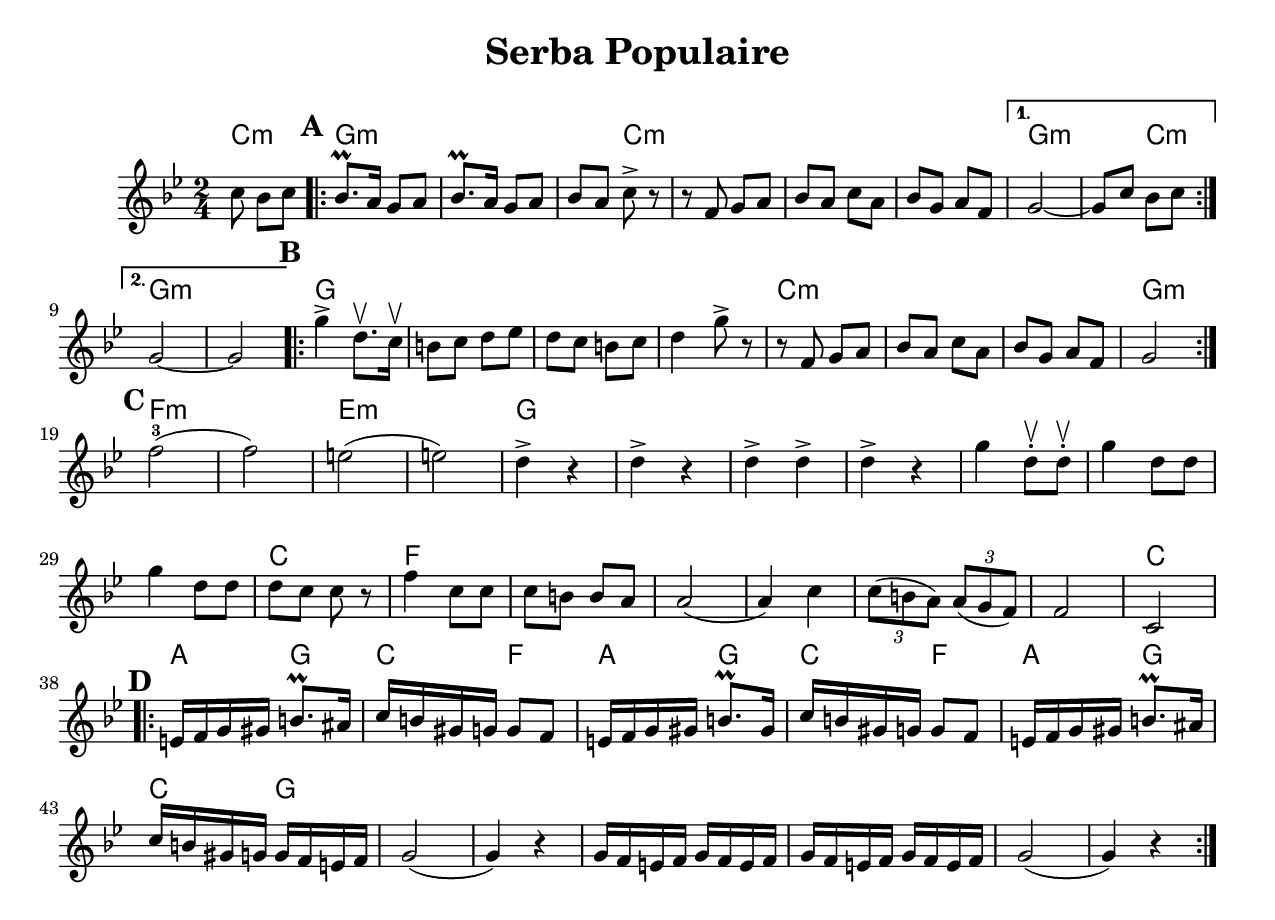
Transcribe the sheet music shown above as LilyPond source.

\version "2.18.0"
\include "english.ly"
\paper{
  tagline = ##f
  print-all-headers = ##t
  #(set-paper-size "letter")
}
date = #(strftime "%d-%m-%Y" (localtime (current-time)))

%\markup{ \italic{ " Updated " \date  }  }

%\markup{ Got something to say? }

global = {
  \clef treble
  \key g \minor
  \time 2/4
  \set Score.markFormatter = #format-mark-box-alphabet
}

%#################################### Melody ########################
melody = \relative c'' {
  \global
  \partial 8*3  c8 bf c  %lead in notes

  \repeat volta 2{
    \mark \default
    bf8.\prall a16 g8 a |
    bf8.\prall a16 g8 a |
    bf8 a c-> r

    r8 f, g a
    bf a c a
    bf g a f


  }
  \alternative{
    {g2~ g8 c bf c}
    {g2 ~ g2}
  }

  \repeat volta 2{
    \mark \default
    g'4->  d8.\upbow c16\upbow|
    b8 c d ef|
    d c b c|
    d4 g8-> r|

    r8 f, g a
    bf a c a
    bf g a f|
    g2
  }
  \break
  \mark \default
  f'2-3  (f)
  e2  (e)
  d4->r
  d4 -> r|
  d4-> d4->
  d4-> r%7 beats + r?
  g4 d8\upbow-. d\upbow-.
  g4 d8 d
  g4 d8 d|
  d8 c c r
  f4 c8 c
  c8 b b a
  a2 (a4) c|
  \tuplet 3/2{c8 (b a)} \tuplet 3/2{a8 (g f)}
  f2
  c2
  \break
  \repeat volta 2{
    \mark \default
    e16  f g gs b8.\prall as16|
    c16 b gs g g8 f
    e16 f g gs b8.\prall gs16|
    c16 b gs g g8 f
    e16 f g gs b8.\prall as16|
    c16 b gs g g f e f
    g2 (g4)r
    g16 f e f g f e f
    g16 f e f g f e f
    g2 (g4)r
  }
}
harmonies = \chordmode {
  c8*3:m g2:m g2:m g4:m
  c4*7:m
  %r2*3
  g4*3:m
  c4:m
  g2*2:m
  %b=============
  g2*4
  %r2*3
  c2*3:m
  %r2*2
  g2:m
  %c==============
  f2*2:m
  %r2
  e2*2:m
  %r2
  g2*7
  %r2*6
  c2 f2*6
  %r2*5
  c2
  %d===============
  a4 g4 c4 f4
  a4 g4 c4 f4
  a4 g4 c4 g4

}


\score {
  <<
    \new ChordNames {
      \set chordChanges = ##t
      \harmonies
    }
    \new Staff
    \melody
  >>
  \header{
    title= "Serba Populaire"
    subtitle=""
    composer= ""
    instrument =""
    arranger= ""
  }
  \layout{indent = 1.0\cm}
  \midi {
    \tempo 4 = 120

    % \midi { }
  }
}
%{
% more verses:
\markup{}
\markup {
  \fill-line {
    \hspace #0.1 % distance from left margin
    \column {
      \line { "1."
	\column {
	  ""
	}
      }
      \hspace #0.2 % vertical distance between verses
      \line { "2."
	\column {
	 ""
	}
      }
    }
    \hspace #0.1  % horiz. distance between columns
    \column {
      \line { "3."
	\column {
	  ""
	}
      }
      \hspace #0.2 % distance between verses
      \line { "4."
	\column {
	 ""
	}
      }
    }
    \hspace #0.1 % distance to right margin
  }
}

%}
